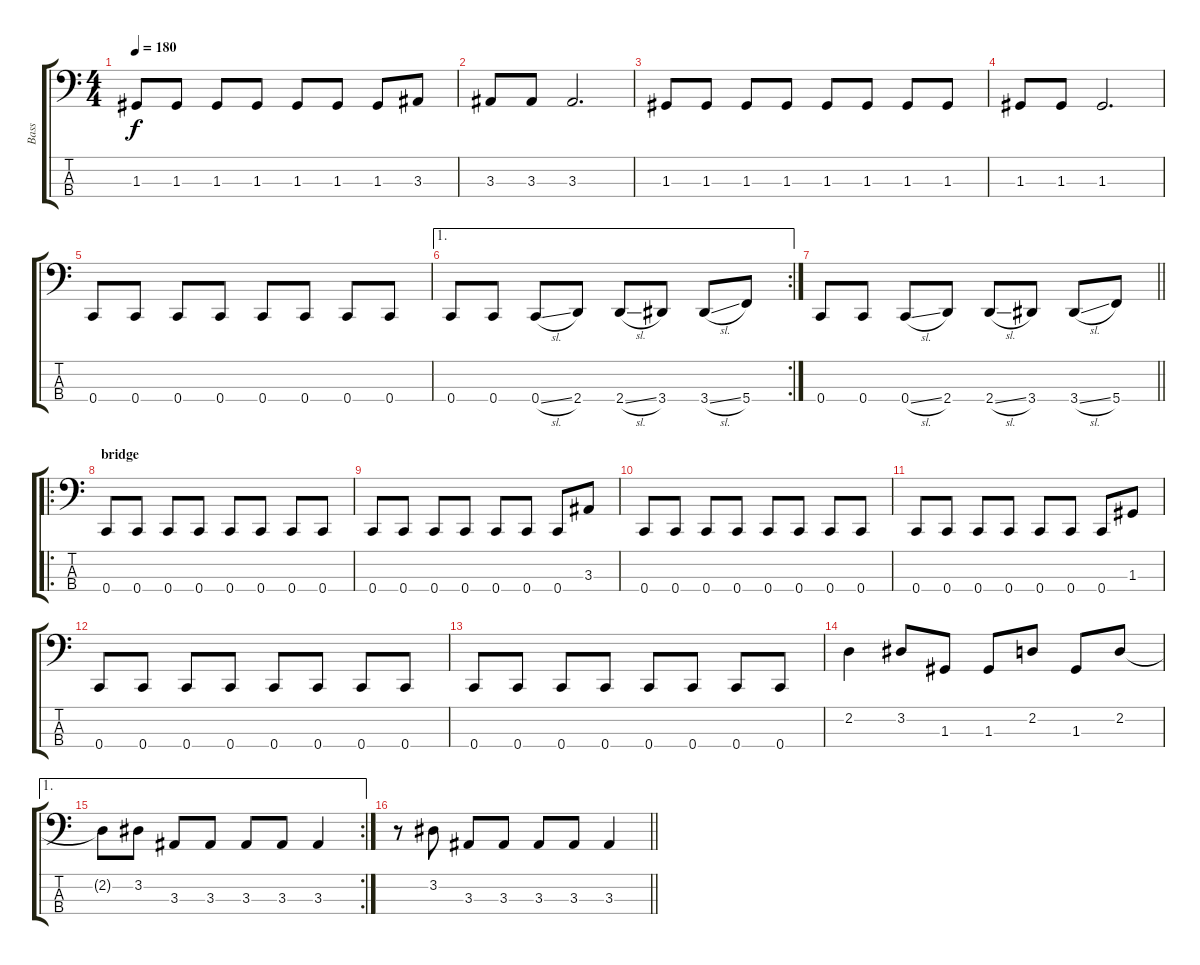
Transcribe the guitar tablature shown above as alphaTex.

\track ("Bass" "Bass") {instrument electricbasspick}
\staff {score tabs}
\tuning (F2 C2 G1 C1) {hide}
\ts (4 4)
\tempo 180
\clef f4
\ks c
1.3.8{dy f} 1.3.8 1.3.8 1.3.8 1.3.8 1.3.8 1.3.8 3.3.8 |
3.3.8 3.3.8 3.3.2{d} |
1.3.8 1.3.8 1.3.8 1.3.8 1.3.8 1.3.8 1.3.8 1.3.8 |
1.3.8 1.3.8 1.3.2{d} |
0.4.8 0.4.8 0.4.8 0.4.8 0.4.8 0.4.8 0.4.8 0.4.8 |
\ae 1
\rc 2
0.4.8 0.4.8 0.4{sl}.8 2.4.8 2.4{sl}.8 3.4.8 3.4{sl}.8 5.4.8 |
\barLineRight lightlight
0.4.8 0.4.8 0.4{sl}.8 2.4.8 2.4{sl}.8 3.4.8 3.4{sl}.8 5.4.8 |
\ro
\section ("" "bridge")
0.4.8 0.4.8 0.4.8 0.4.8 0.4.8 0.4.8 0.4.8 0.4.8 |
0.4.8 0.4.8 0.4.8 0.4.8 0.4.8 0.4.8 0.4.8 3.3.8 |
0.4.8 0.4.8 0.4.8 0.4.8 0.4.8 0.4.8 0.4.8 0.4.8 |
0.4.8 0.4.8 0.4.8 0.4.8 0.4.8 0.4.8 0.4.8 1.3.8 |
0.4.8 0.4.8 0.4.8 0.4.8 0.4.8 0.4.8 0.4.8 0.4.8 |
0.4.8 0.4.8 0.4.8 0.4.8 0.4.8 0.4.8 0.4.8 0.4.8 |
2.2.4 3.2.8 1.3.8 1.3.8 2.2.8 1.3.8 2.2.8 |
\ae 1
\rc 2
2.2{t}.8 3.2.8 3.3.8 3.3.8 3.3.8 3.3.8 3.3.4 |
\barLineRight lightlight
r.8 3.2.8 3.3.8 3.3.8 3.3.8 3.3.8 3.3.4
